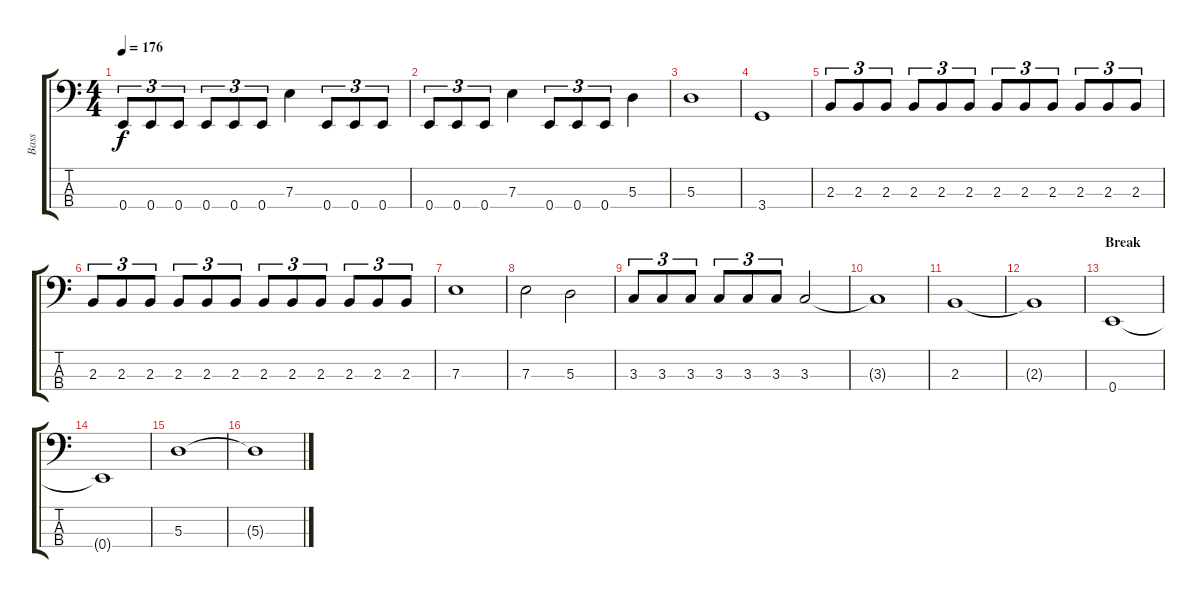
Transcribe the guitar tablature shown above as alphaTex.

\track ("Bass" "Bass") {instrument electricbassfinger}
\staff {score tabs}
\tuning (G2 D2 A1 E1) {hide}
\ts (4 4)
\tempo 176
\clef f4
\ks c
0.4.8{tu (3 2) dy f} 0.4.8{tu (3 2)} 0.4.8{tu (3 2)} 0.4.8{tu (3 2)} 0.4.8{tu (3 2)} 0.4.8{tu (3 2)} 7.3.4 0.4.8{tu (3 2)} 0.4.8{tu (3 2)} 0.4.8{tu (3 2)} |
0.4.8{tu (3 2)} 0.4.8{tu (3 2)} 0.4.8{tu (3 2)} 7.3.4 0.4.8{tu (3 2)} 0.4.8{tu (3 2)} 0.4.8{tu (3 2)} 5.3.4 |
5.3.1 |
3.4.1 |
\section ("" "")
2.3.8{tu (3 2)} 2.3.8{tu (3 2)} 2.3.8{tu (3 2)} 2.3.8{tu (3 2)} 2.3.8{tu (3 2)} 2.3.8{tu (3 2)} 2.3.8{tu (3 2)} 2.3.8{tu (3 2)} 2.3.8{tu (3 2)} 2.3.8{tu (3 2)} 2.3.8{tu (3 2)} 2.3.8{tu (3 2)} |
2.3.8{tu (3 2)} 2.3.8{tu (3 2)} 2.3.8{tu (3 2)} 2.3.8{tu (3 2)} 2.3.8{tu (3 2)} 2.3.8{tu (3 2)} 2.3.8{tu (3 2)} 2.3.8{tu (3 2)} 2.3.8{tu (3 2)} 2.3.8{tu (3 2)} 2.3.8{tu (3 2)} 2.3.8{tu (3 2)} |
7.3.1 |
7.3.2 5.3.2 |
3.3.8{tu (3 2)} 3.3.8{tu (3 2)} 3.3.8{tu (3 2)} 3.3.8{tu (3 2)} 3.3.8{tu (3 2)} 3.3.8{tu (3 2)} 3.3.2 |
3.3{t}.1 |
2.3.1 |
2.3{t}.1 |
\section ("" "Break")
0.4.1 |
0.4{t}.1 |
5.3.1 |
5.3{t}.1
